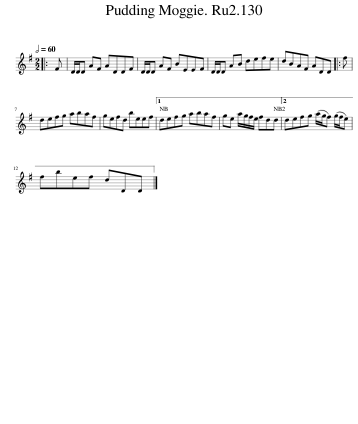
X:1
L:1/8
Q:1/2=60
M:2/2
I:linebreak $
K:G
V:1 treble
V:1
|: F | D/D/D AF ADDF | D/D/D AF BEEF | D/D/D AB defe | dBAF ADD |: %5
 f |$ defg abaf | gefd beef |1 defg abaf | ge a/g/f/e/ fdd ||2 %10
 defg (a/g/f) (g/f/e) |$ fbef dDD |] %12
